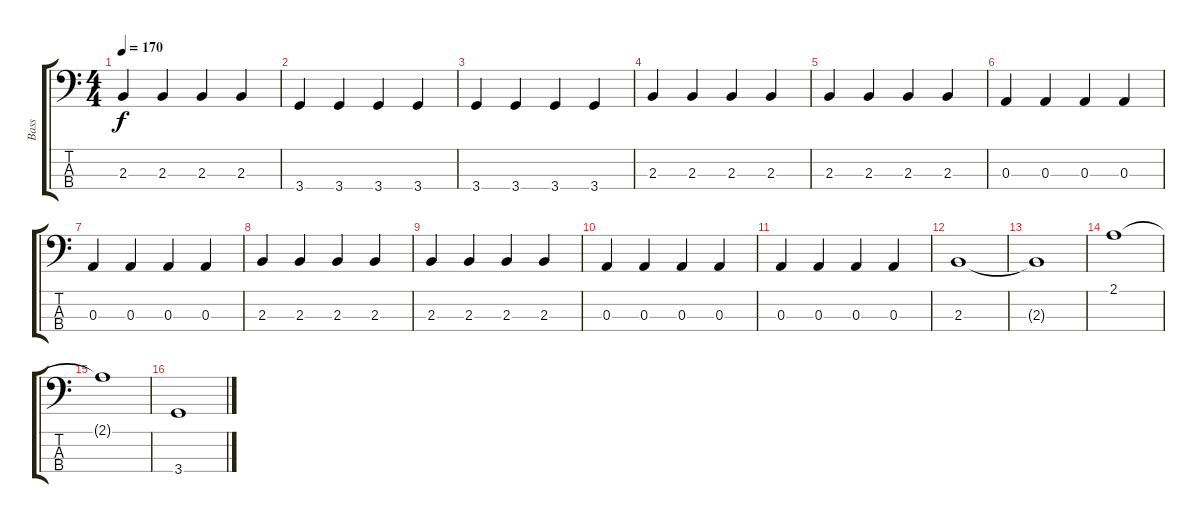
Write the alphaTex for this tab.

\track ("Bass" "Bass") {instrument electricbasspick}
\staff {score tabs}
\tuning (G2 D2 A1 E1) {hide}
\ts (4 4)
\tempo 170
\clef f4
\ks c
2.3.4{dy f} 2.3.4 2.3.4 2.3.4 |
3.4.4 3.4.4 3.4.4 3.4.4 |
3.4.4 3.4.4 3.4.4 3.4.4 |
2.3.4 2.3.4 2.3.4 2.3.4 |
2.3.4 2.3.4 2.3.4 2.3.4 |
0.3.4 0.3.4 0.3.4 0.3.4 |
0.3.4 0.3.4 0.3.4 0.3.4 |
2.3.4 2.3.4 2.3.4 2.3.4 |
2.3.4 2.3.4 2.3.4 2.3.4 |
0.3.4 0.3.4 0.3.4 0.3.4 |
0.3.4 0.3.4 0.3.4 0.3.4 |
2.3.1 |
2.3{t}.1 |
2.1.1 |
2.1{t}.1 |
3.4.1
